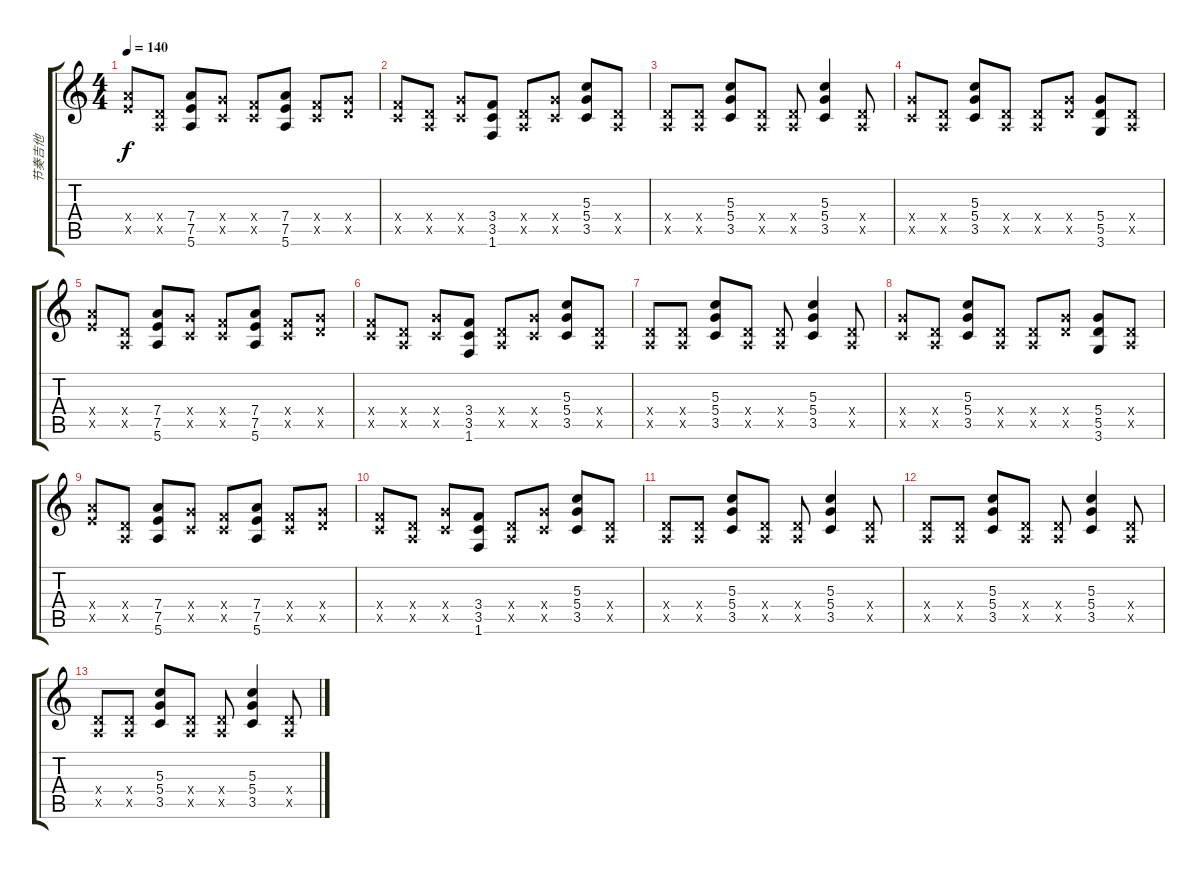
\track ("节奏吉他" "节奏吉他") {instrument distortionguitar}
\staff {score tabs}
\tuning (E4 B3 G3 D3 A2 E2) {hide}
\ts (4 4)
\tempo 140
\clef g2
\ks c
(7.4{x} 7.5{x}).8{dy f} (0.4{x} 0.5{x}).8 (7.4 7.5 5.6).8 (5.4{x} 3.5{x}).8 (3.4{x} 3.5{x}).8 (7.4 7.5 5.6).8 (3.4{x} 3.5{x}).8 (5.4{x} 5.5{x}).8 |
(3.4{x} 3.5{x}).8 (0.4{x} 0.5{x}).8 (5.4{x} 3.5{x}).8 (3.4 3.5 1.6).8 (0.4{x} 0.5{x}).8 (5.4{x} 3.5{x}).8 (5.3 5.4 3.5).8 (0.4{x} 0.5{x}).8 |
(0.4{x} 0.5{x}).8 (0.4{x} 0.5{x}).8 (5.3 5.4 3.5).8 (0.4{x} 0.5{x}).8 (0.4{x} 0.5{x}).8 (5.3 5.4 3.5).4 (0.4{x} 0.5{x}).8 |
(5.4{x} 3.5{x}).8 (0.4{x} 0.5{x}).8 (5.3 5.4 3.5).8 (0.4{x} 0.5{x}).8 (0.4{x} 0.5{x}).8 (5.4{x} 5.5{x}).8 (5.4 5.5 3.6).8 (0.4{x} 0.5{x}).8 |
(7.4{x} 7.5{x}).8 (0.4{x} 0.5{x}).8 (7.4 7.5 5.6).8 (5.4{x} 3.5{x}).8 (3.4{x} 3.5{x}).8 (7.4 7.5 5.6).8 (3.4{x} 3.5{x}).8 (5.4{x} 5.5{x}).8 |
(3.4{x} 3.5{x}).8 (0.4{x} 0.5{x}).8 (5.4{x} 3.5{x}).8 (3.4 3.5 1.6).8 (0.4{x} 0.5{x}).8 (5.4{x} 3.5{x}).8 (5.3 5.4 3.5).8 (0.4{x} 0.5{x}).8 |
(0.4{x} 0.5{x}).8 (0.4{x} 0.5{x}).8 (5.3 5.4 3.5).8 (0.4{x} 0.5{x}).8 (0.4{x} 0.5{x}).8 (5.3 5.4 3.5).4 (0.4{x} 0.5{x}).8 |
(5.4{x} 3.5{x}).8{volume 8} (0.4{x} 0.5{x}).8 (5.3 5.4 3.5).8 (0.4{x} 0.5{x}).8 (0.4{x} 0.5{x}).8 (5.4{x} 5.5{x}).8 (5.4 5.5 3.6).8 (0.4{x} 0.5{x}).8 |
(7.4{x} 7.5{x}).8{volume 8} (0.4{x} 0.5{x}).8 (7.4 7.5 5.6).8 (5.4{x} 3.5{x}).8 (3.4{x} 3.5{x}).8{volume 7} (7.4 7.5 5.6).8 (3.4{x} 3.5{x}).8 (5.4{x} 5.5{x}).8 |
(3.4{x} 3.5{x}).8{volume 6} (0.4{x} 0.5{x}).8 (5.4{x} 3.5{x}).8 (3.4 3.5 1.6).8 (0.4{x} 0.5{x}).8{volume 5} (5.4{x} 3.5{x}).8 (5.3 5.4 3.5).8 (0.4{x} 0.5{x}).8 |
(0.4{x} 0.5{x}).8{volume 4} (0.4{x} 0.5{x}).8 (5.3 5.4 3.5).8 (0.4{x} 0.5{x}).8 (0.4{x} 0.5{x}).8{volume 3} (5.3 5.4 3.5).4 (0.4{x} 0.5{x}).8 |
(0.4{x} 0.5{x}).8{volume 3} (0.4{x} 0.5{x}).8 (5.3 5.4 3.5).8 (0.4{x} 0.5{x}).8 (0.4{x} 0.5{x}).8 (5.3 5.4 3.5).4 (0.4{x} 0.5{x}).8 |
(0.4{x} 0.5{x}).8{volume 2} (0.4{x} 0.5{x}).8 (5.3 5.4 3.5).8 (0.4{x} 0.5{x}).8{volume 2} (0.4{x} 0.5{x}).8 (5.3 5.4 3.5).4{volume 1} (0.4{x} 0.5{x}).8
